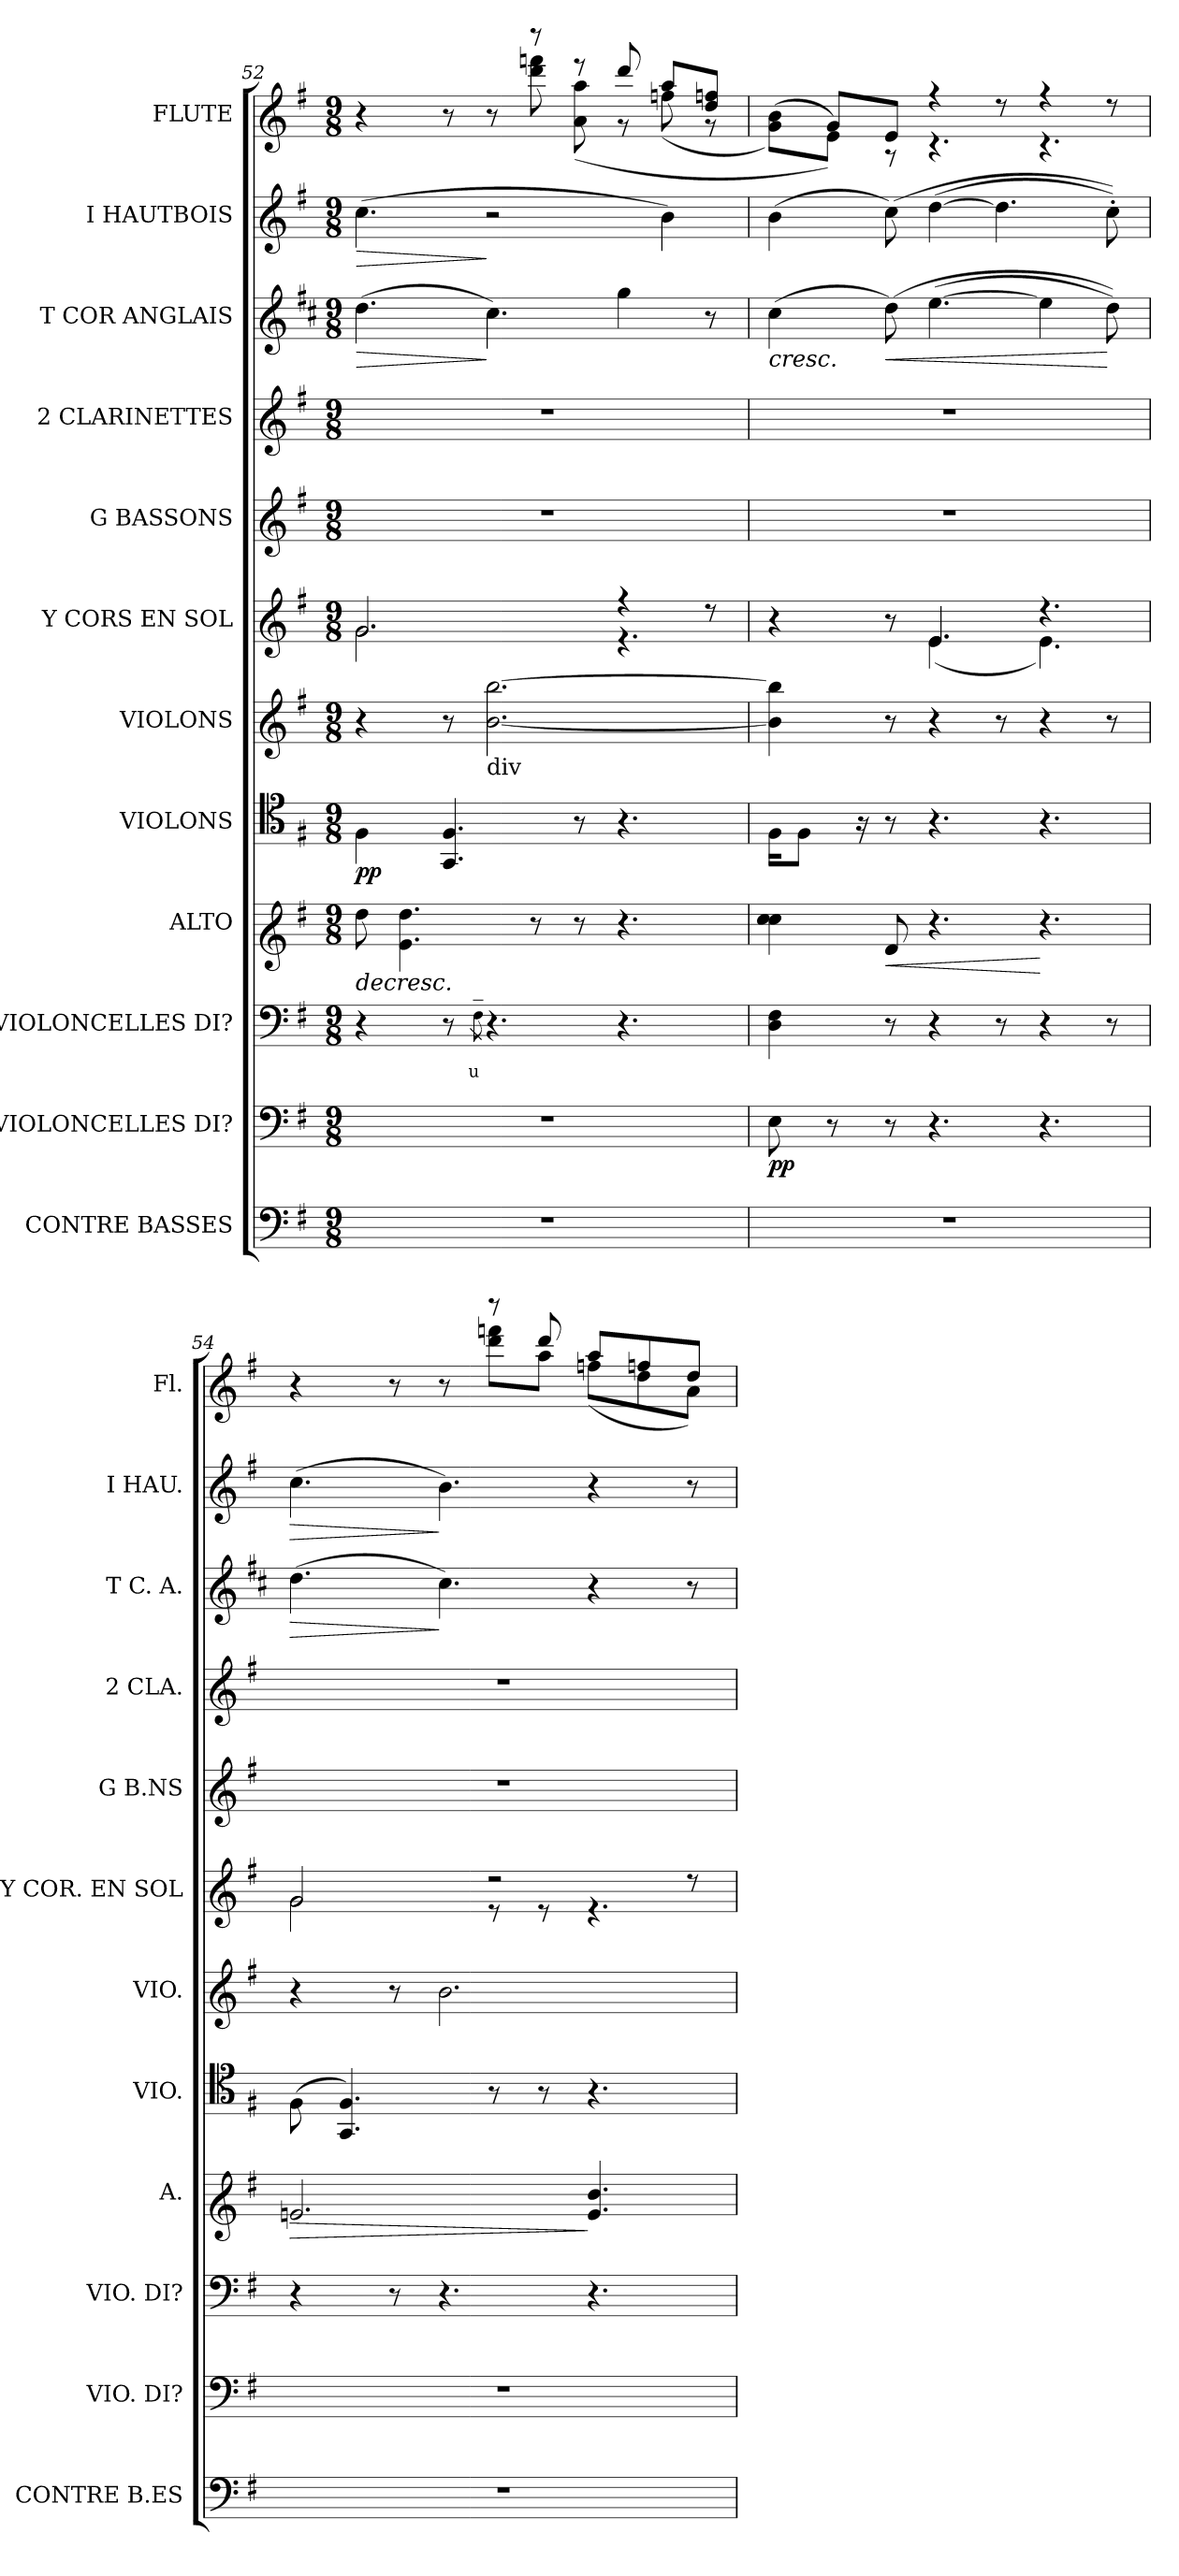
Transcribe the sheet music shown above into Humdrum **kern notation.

**kern	**kern	**dynam	**kern	**text	**kern	**dynam	**kern	**dynam	**kern	**kern	**kern	**kern	**kern	**dynam	**kern	**dynam	**kern
*part12	*part11	*part11	*part10	*part10	*part9	*part9	*part8	*part8	*part7	*part6	*part5	*part4	*part3	*part3	*part2	*part2	*part1
*staff12	*staff11	*staff11	*staff10	*staff10	*staff9	*staff9	*staff8	*staff8	*staff7	*staff6	*staff5	*staff4	*staff3	*staff3	*staff2	*staff2	*staff1
*I"CONTRE BASSES	*I"VIOLONCELLES DI?	*	*I"VIOLONCELLES DI?	*	*I"ALTO	*	*I"VIOLONS	*	*I"VIOLONS	*I"Y CORS EN SOL	*I"G BASSONS	*I"2 CLARINETTES	*I"T COR ANGLAIS	*	*I"I HAUTBOIS	*	*I"FLUTE
*I'CONTRE B.ES	*I'VIO. DI?	*	*I'VIO. DI?	*	*I'A.	*	*I'VIO.	*	*I'VIO.	*I'Y COR. EN SOL	*I'G B.NS	*I'2 CLA.	*I'T C. A.	*	*I'I HAU.	*	*I'Fl.
*clefF4	*clefF4	*	*clefF4	*	*clefG1	*	*clefC4	*	*clefG2	*clefG2	*clefG2	*clefG2	*clefG2	*	*clefG2	*	*clefG2
*	*	*	*	*	*	*	*	*	*	*	*	*	*ITrd4c7	*	*	*	*
*k[f#]	*k[f#]	*	*k[f#]	*	*k[f#]	*	*k[f#]	*	*k[f#]	*k[f#]	*k[f#]	*k[f#]	*k[f#]	*	*k[f#]	*	*k[f#]
*G:	*G:	*	*G:	*	*G:	*	*G:	*	*G:	*G:	*G:	*G:	*G:	*	*G:	*	*G:
*M9/8	*M9/8	*	*M9/8	*	*M9/8	*	*M9/8	*	*M9/8	*M9/8	*M9/8	*M9/8	*M9/8	*	*M9/8	*	*M9/8
=52	=52	=52	=52	=52	=52	=52	=52	=52	=52	=52	=52	=52	=52	=52	=52	=52	=52
!LO:N:vis=1	!LO:N:vis=1	!	!	!	!	!LO:HP:b	!	!	!	!	!LO:N:vis=1	!LO:N:vis=1	!	!LO:HP:b	!	!LO:HP:b	!
*	*	*	*	*	*	*	*	*	*	*^	*	*	*	*	*	*	*^
8%9r	8%9r	.	4r	.	8ff#i\	>	4F#i\	pp	4r	2.gi/	2.gi\	8%9r	8%9r	(4.gi\	>	(4.cci\	>	4r	4.ryy
.	.	.	.	.	4.gi\ 4.ff#i	.	.	.	.	.	.	.	.	.	.	.	.	.	.
.	.	.	8r	.	.	.	4.GGi/ 4.F#i	.	8r	.	.	.	.	.	.	.	.	8r	.
!	!	!	!	!LO:LY:a:color=#000000	!	!	!	!	!	!	!	!	!	!	!	!	!	!	!
.	.	.	8qF#~i\	u­	.	.	.	.	.	.	.	.	.	.	.	.	.	.	.
!	!	!	!	!	!	!	!	!	!LO:TX:b:t=div	!	!	!	!	!	!	!	!	!	!
.	.	.	4.r	.	.	.	.	.	[<2.bi\ [>2.bbi	.	.	.	.	4.f#i\)	]	2r	]	8r	8ryy
.	.	.	.	.	8r	.	.	.	.	.	.	.	.	.	.	.	.	8r	8dddi\ 8fffni
.	.	.	.	.	8r	.	8r	.	.	.	.	.	.	.	.	.	.	8r	(8ai\ 8aai)
.	.	.	4.r	.	4.r	.	4.r	.	.	4r	4.r	.	.	4cci\	.	.	.	(8dddi/	8r
.	.	.	.	.	.	.	.	.	.	.	.	.	.	.	.	4bi\)	.	8aai/L	(8ffni\
.	.	.	.	.	.	.	.	.	.	8r	.	.	.	8r	.	.	.	8ddi/ 8ffniJ	8r
=53	=53	=53	=53	=53	=53	=53	=53	=53	=53	=53	=53	=53	=53	=53	=53	=53	=53	=53	=53
!LO:N:vis=1	!	!	!	!	!	!	!	!	!	!	!	!LO:N:vis=1	!LO:N:vis=1	!	!LO:HP:b	!	!	!	!
8%9r	8Ei\	pp	4Di\ 4F#i	.	4eei\ 4eei	.	16F#i\KL	.	4bi\] 4bbi]	4r	4.ryy	8%9r	8%9r	(4f#i\	<	(4bi\	.	8ryy	(8gi\ 8biL)
.	.	.	.	.	.	.	8F#i\J	.	.	.	.	.	.	.	.	.	.	.	.
.	8r	.	.	.	.	.	.	.	.	.	.	.	.	.	.	.	.	8gi/L	8ei\J))
.	.	.	.	.	.	.	16r	.	.	.	.	.	.	.	.	.	.	.	.
!	!	!	!	!	!	!LO:HP:b	!	!	!	!	!	!	!	!	!LO:HP:b	!	!	!	!
.	8r	.	8r	.	8f#i/	<	8r	.	8r	8r	.	.	.	(8gi\)	<	(8cci\)	.	8ei/J	8r
.	4.r	.	4r	.	4.r	.	4.r	.	4r	4.ei/	(4.ei\	.	.	([>4.ai\	.	([>4ddi\	.	(4r	4.r
.	.	.	8r	.	.	.	.	.	8r	.	.	.	.	.	.	4.ddi\]	.	8r	.
.	4.r	.	4r	.	4.r	[	4.r	.	4r	4.r	4.ei\)	.	.	4ai\]	.	.	.	4r	4.r
.	.	.	8r	.	.	.	.	.	8r	.	.	.	.	8gi\))	[ [	8cc'i\))	.	8r	.
=54	=54	=54	=54	=54	=54	=54	=54	=54	=54	=54	=54	=54	=54	=54	=54	=54	=54	=54	=54
!LO:N:vis=1	!LO:N:vis=1	!	!	!	!	!LO:HP:b	!	!	!	!	!	!LO:N:vis=1	!LO:N:vis=1	!	!LO:HP:b	!	!LO:HP:b	!	!
8%9r	8%9r	.	4r	.	2.gni/	>	(8F#i\	.	4r	2gi/	2gi\	8%9r	8%9r	(4.gi\	>	(4.cci\	>	4r	4.ryy
.	.	.	.	.	.	.	4.GGi/ 4.F#i)	.	.	.	.	.	.	.	.	.	.	.	.
.	.	.	8r	.	.	.	.	.	8r	.	.	.	.	.	.	.	.	8r	.
.	.	.	4.r	.	.	.	.	.	2.bi\	.	.	.	.	4.f#i\)	]	4.bi\)	]	8r	8ryy
.	.	.	.	.	.	.	8r	.	.	2r	8r	.	.	.	.	.	.	8r	8dddi\ 8fffniL
.	.	.	.	.	.	.	8r	.	.	.	8r	.	.	.	.	.	.	8dddi/	8aai\J
.	.	.	4.r	.	4.gi/ 4.ddi	]	4.r	.	.	.	4.r	.	.	4r	.	4r	.	8aai/L	(8ffni\L
.	.	.	.	.	.	.	.	.	.	.	.	.	.	.	.	.	.	8ffni/	8ddi\
.	.	.	.	.	.	.	.	.	.	8r	.	.	.	8r	.	8r	.	8ddi/J	8ai\J)
*	*	*	*	*	*	*	*	*	*	*v	*v	*	*	*	*	*	*	*v	*v
.	.	.	.	.	.	]	.	.	.	.	.	.	.	.	.	.	.
=	=	=	=	=	=	=	=	=	=	=	=	=	=	=	=	=	=
*-	*-	*-	*-	*-	*-	*-	*-	*-	*-	*-	*-	*-	*-	*-	*-	*-	*-
